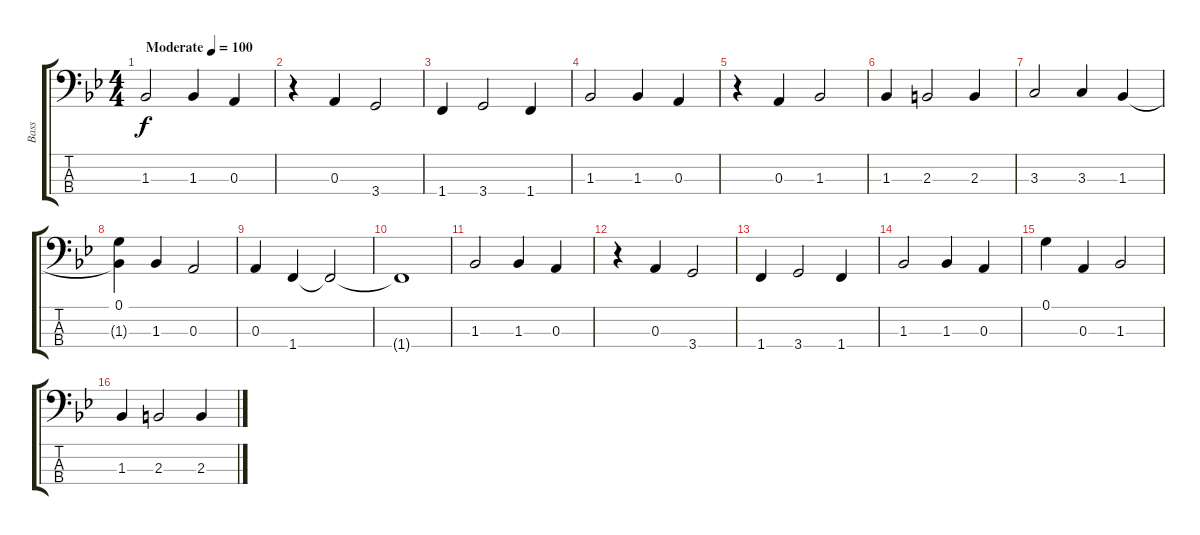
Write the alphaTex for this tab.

\track ("Bass" "Bass") {instrument electricbasspick}
\staff {score tabs}
\tuning (G2 D2 A1 E1) {hide}
\ts (4 4)
\tempo (100 "Moderate")
\clef f4
\ks bb
1.3.2{dy f instrument electricbasspick} 1.3.4 0.3.4 |
r.4 0.3.4 3.4.2 |
1.4.4 3.4.2 1.4.4 |
1.3.2 1.3.4 0.3.4 |
r.4 0.3.4 1.3.2 |
1.3.4 2.3.2 2.3.4 |
3.3.2 3.3.4 1.3.4 |
(0.1 1.3{t}).4 1.3.4 0.3.2 |
0.3.4 1.4.4 1.4{t}.2 |
1.4{t}.1 |
1.3.2 1.3.4 0.3.4 |
r.4 0.3.4 3.4.2 |
1.4.4 3.4.2 1.4.4 |
1.3.2 1.3.4 0.3.4 |
0.1.4 0.3.4 1.3.2 |
1.3.4 2.3.2 2.3.4
